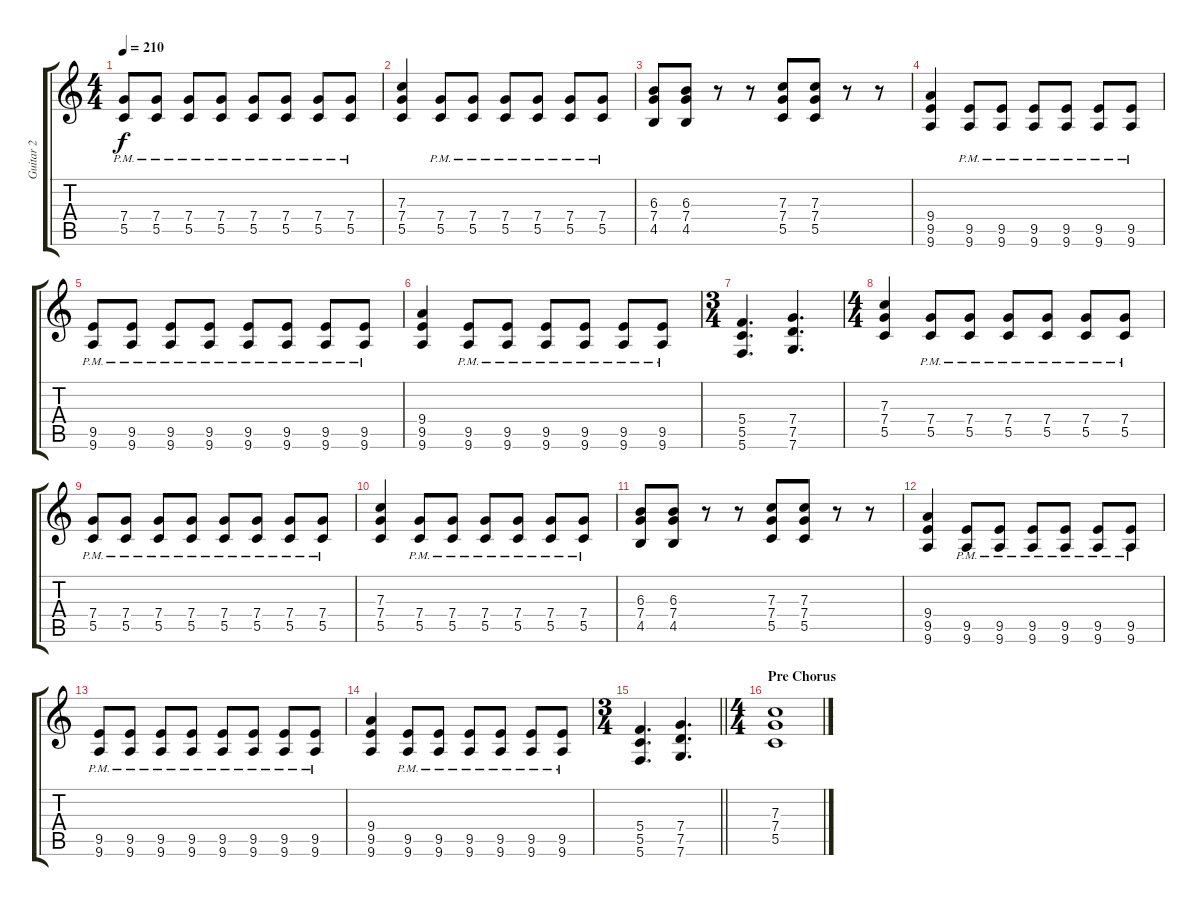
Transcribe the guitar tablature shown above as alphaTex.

\track ("Guitar 2" "Guitar 2") {instrument distortionguitar}
\staff {score tabs}
\tuning (D4 A3 F3 C3 G2 C2) {hide}
\ts (4 4)
\tempo 210
\clef g2
\ks c
(7.4{pm} 5.5{pm}).8{dy f} (7.4{pm} 5.5{pm}).8 (7.4{pm} 5.5{pm}).8 (7.4{pm} 5.5{pm}).8 (7.4{pm} 5.5{pm}).8 (7.4{pm} 5.5{pm}).8 (7.4{pm} 5.5{pm}).8 (7.4{pm} 5.5{pm}).8 |
(7.3 7.4 5.5).4 (7.4{pm} 5.5{pm}).8 (7.4{pm} 5.5{pm}).8 (7.4{pm} 5.5{pm}).8 (7.4{pm} 5.5{pm}).8 (7.4{pm} 5.5{pm}).8 (7.4{pm} 5.5{pm}).8 |
(6.3 7.4 4.5).8 (6.3 7.4 4.5).8 r.8 r.8 (7.3 7.4 5.5).8 (7.3 7.4 5.5).8 r.8 r.8 |
(9.4 9.5 9.6).4 (9.5{pm} 9.6{pm}).8 (9.5{pm} 9.6{pm}).8 (9.5{pm} 9.6{pm}).8 (9.5{pm} 9.6{pm}).8 (9.5{pm} 9.6{pm}).8 (9.5{pm} 9.6{pm}).8 |
(9.5{pm} 9.6{pm}).8 (9.5{pm} 9.6{pm}).8 (9.5{pm} 9.6{pm}).8 (9.5{pm} 9.6{pm}).8 (9.5{pm} 9.6{pm}).8 (9.5{pm} 9.6{pm}).8 (9.5{pm} 9.6{pm}).8 (9.5{pm} 9.6{pm}).8 |
(9.4 9.5 9.6).4 (9.5{pm} 9.6{pm}).8 (9.5{pm} 9.6{pm}).8 (9.5{pm} 9.6{pm}).8 (9.5{pm} 9.6{pm}).8 (9.5{pm} 9.6{pm}).8 (9.5{pm} 9.6{pm}).8 |
\ts (3 4)
(5.4 5.5 5.6).4{d} (7.4 7.5 7.6).4{d} |
\ts (4 4)
(7.3 7.4 5.5).4 (7.4{pm} 5.5{pm}).8 (7.4{pm} 5.5{pm}).8 (7.4{pm} 5.5{pm}).8 (7.4{pm} 5.5{pm}).8 (7.4{pm} 5.5{pm}).8 (7.4{pm} 5.5{pm}).8 |
(7.4{pm} 5.5{pm}).8 (7.4{pm} 5.5{pm}).8 (7.4{pm} 5.5{pm}).8 (7.4{pm} 5.5{pm}).8 (7.4{pm} 5.5{pm}).8 (7.4{pm} 5.5{pm}).8 (7.4{pm} 5.5{pm}).8 (7.4{pm} 5.5{pm}).8 |
(7.3 7.4 5.5).4 (7.4{pm} 5.5{pm}).8 (7.4{pm} 5.5{pm}).8 (7.4{pm} 5.5{pm}).8 (7.4{pm} 5.5{pm}).8 (7.4{pm} 5.5{pm}).8 (7.4{pm} 5.5{pm}).8 |
(6.3 7.4 4.5).8 (6.3 7.4 4.5).8 r.8 r.8 (7.3 7.4 5.5).8 (7.3 7.4 5.5).8 r.8 r.8 |
(9.4 9.5 9.6).4 (9.5{pm} 9.6{pm}).8 (9.5{pm} 9.6{pm}).8 (9.5{pm} 9.6{pm}).8 (9.5{pm} 9.6{pm}).8 (9.5{pm} 9.6{pm}).8 (9.5{pm} 9.6{pm}).8 |
(9.5{pm} 9.6{pm}).8 (9.5{pm} 9.6{pm}).8 (9.5{pm} 9.6{pm}).8 (9.5{pm} 9.6{pm}).8 (9.5{pm} 9.6{pm}).8 (9.5{pm} 9.6{pm}).8 (9.5{pm} 9.6{pm}).8 (9.5{pm} 9.6{pm}).8 |
(9.4 9.5 9.6).4 (9.5{pm} 9.6{pm}).8 (9.5{pm} 9.6{pm}).8 (9.5{pm} 9.6{pm}).8 (9.5{pm} 9.6{pm}).8 (9.5{pm} 9.6{pm}).8 (9.5{pm} 9.6{pm}).8 |
\ts (3 4)
\barLineRight lightlight
(5.4 5.5 5.6).4{d} (7.4 7.5 7.6).4{d} |
\ts (4 4)
\section ("" "Pre Chorus")
(7.3 7.4 5.5).1
